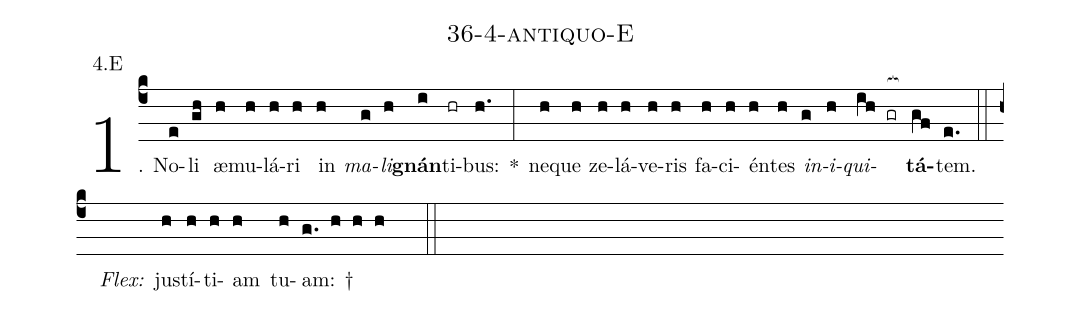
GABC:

name: 36-4-antiquo-E;
annotation: 4.E;
%%
(c4)1. No(e)li(gh) æ(h)mu(h)lá(h)ri(h) in(h) <i>ma</i>(g)<i>li</i>(h)<b>gnán</b>(i)ti(hr)bus:(h.) *(:) ne(h)que(h) ze(h)lá(h)ve(h)ris(h) fa(h)ci(h)én(h)tes(h) <i>in</i>(g)<i>i</i>(h)<i>qui</i>(ih gr[ocb:1{])<b>tá</b>(gf[ocb:0}])tem.(e.) (::)
<i>Flex:</i>()  jus(h)tí(h)ti(h)am(h) tu(h)am: †(g. h h h  ::)
